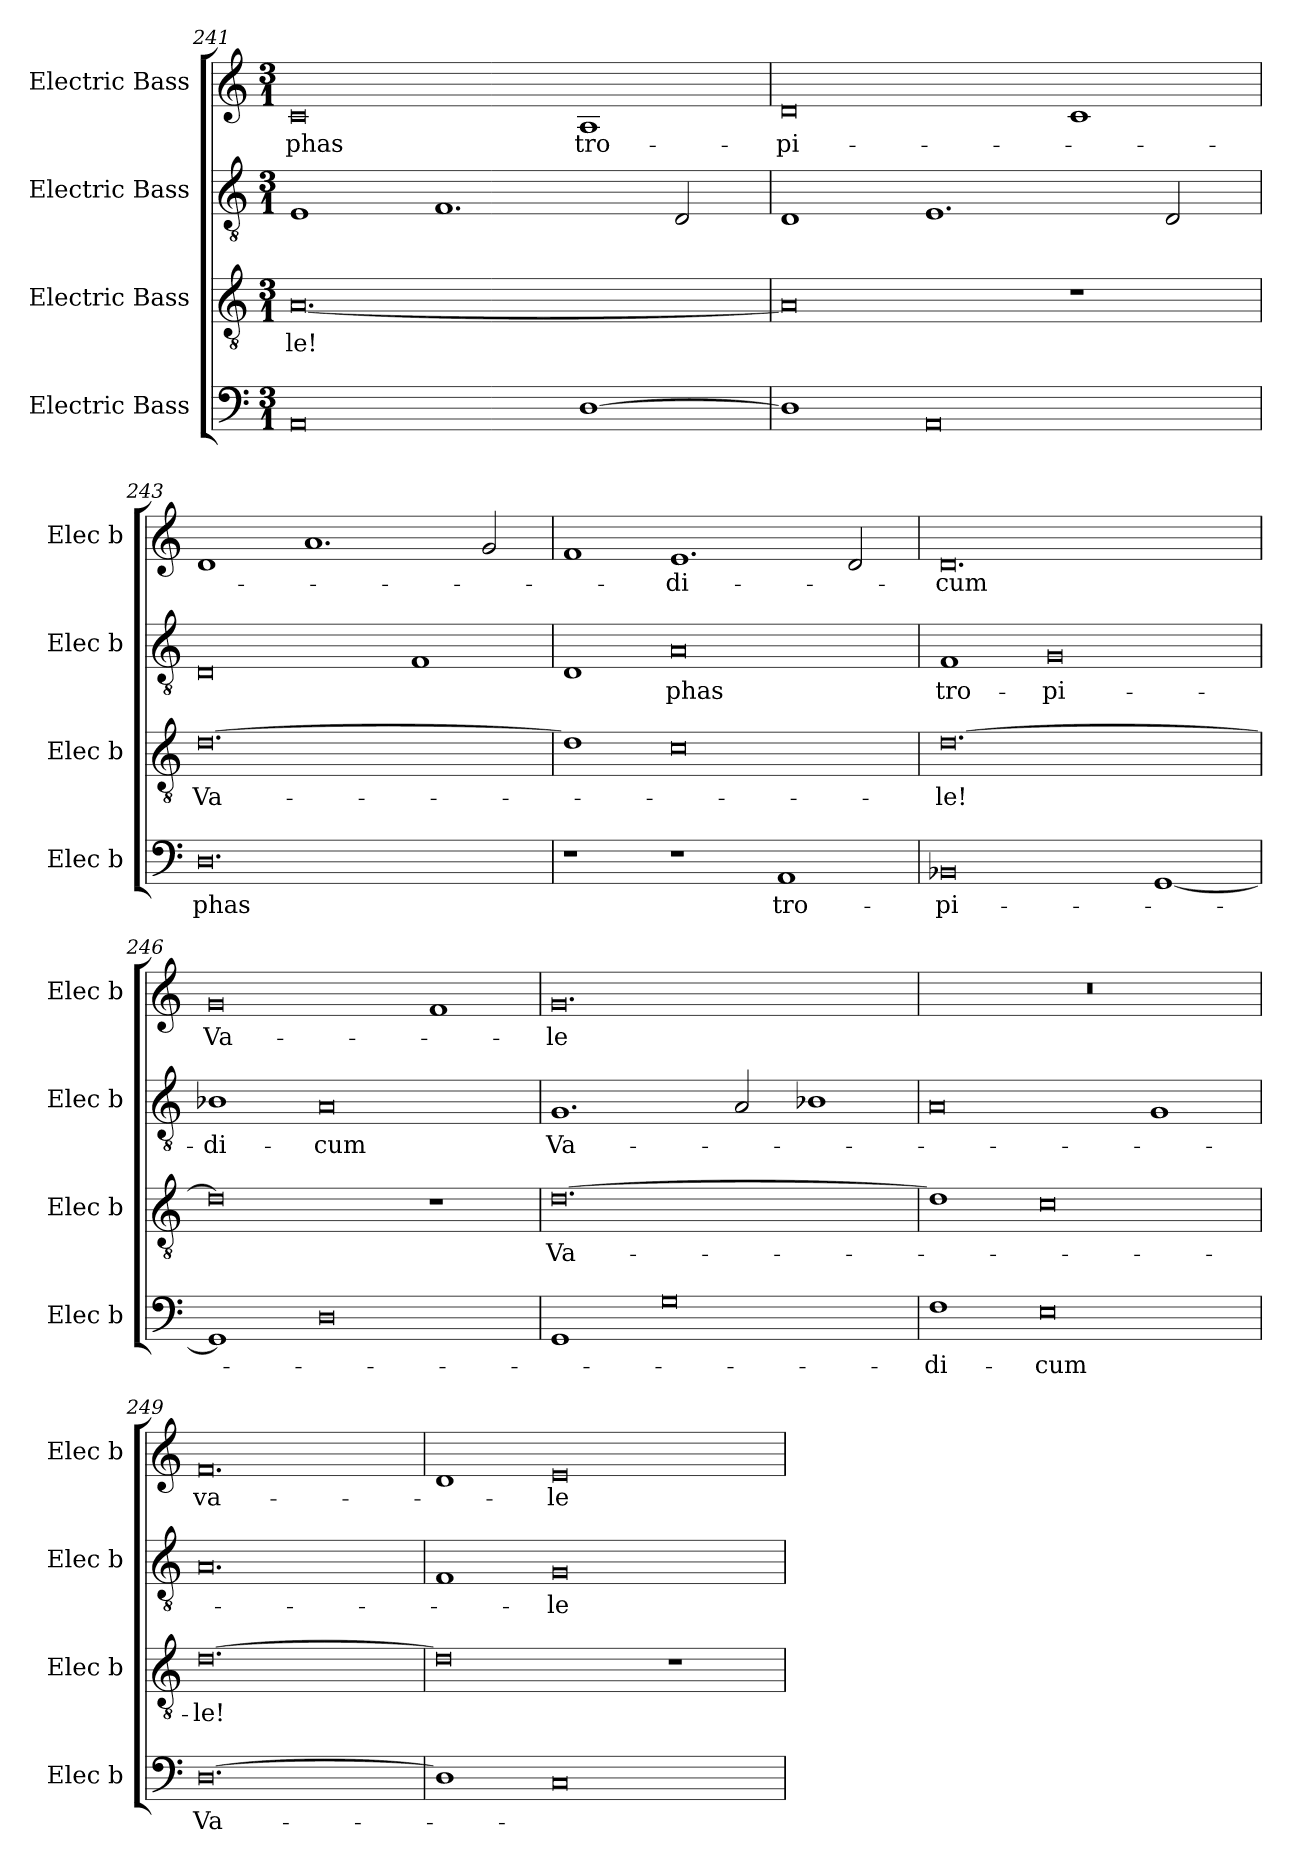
**kern	**text	**kern	**text	**kern	**text	**kern	**text
*part4	*part4	*part3	*part3	*part2	*part2	*part1	*part1
*staff4	*staff4	*staff3	*staff3	*staff2	*staff2	*staff1	*staff1
*I"Electric Bass	*	*I"Electric Bass	*	*I"Electric Bass	*	*I"Electric Bass	*
*I'Elec b	*	*I'Elec b	*	*I'Elec b	*	*I'Elec b	*
*clefF4	*	*clefGv2	*	*clefGv2	*	*clefG2	*
*M3/1	*	*M3/1	*	*M3/1	*	*M3/1	*
=241	=241	=241	=241	=241	=241	=241	=241
!	!	!	!LO:LY:b	!	!	!	!LO:LY:b
0AA	.	[0.A	-le!	1E	.	0c	-phas
.	.	.	.	1.F	.	.	.
!	!	!	!	!	!	!	!LO:LY:b
[1D	.	.	.	.	.	1A	tro-
.	.	.	.	2D/	.	.	.
=242	=242	=242	=242	=242	=242	=242	=242
!	!	!	!	!	!	!	!LO:LY:b
1D]	.	0A]	.	1D	.	0d	-pi-
0AA	.	.	.	1.E	.	.	.
.	.	1r	.	.	.	1c	.
.	.	.	.	2D/	.	.	.
=243	=243	=243	=243	=243	=243	=243	=243
!	!LO:LY:b	!	!LO:LY:b	!	!	!	!
0.D	-phas	[0.d	Va-	0D	.	1d	.
.	.	.	.	.	.	1.a	.
.	.	.	.	1F	.	.	.
.	.	.	.	.	.	2g/	.
!!LO:LB:g=z
=244	=244	=244	=244	=244	=244	=244	=244
1r	.	1d]	.	1D	.	1f	.
!	!	!	!	!	!LO:LY:b	!	!LO:LY:b
1r	.	0c	.	0A	-phas	1.e	-di-
!	!LO:LY:b	!	!	!	!	!	!
1AA	tro-	.	.	.	.	.	.
.	.	.	.	.	.	2d/	.
!!LO:LB:g=z
=245	=245	=245	=245	=245	=245	=245	=245
!	!LO:LY:b	!	!LO:LY:b	!	!LO:LY:b	!	!LO:LY:b
0BB-X	-pi-	[0.d	-le!	1F	tro-	0.d	-cum
!	!	!	!	!	!LO:LY:b	!	!
.	.	.	.	0G	-pi-	.	.
[1GG	.	.	.	.	.	.	.
=246	=246	=246	=246	=246	=246	=246	=246
!	!	!	!	!	!LO:LY:b	!	!LO:LY:b
1GG]	.	0d]	.	1B-X	-di-	0g	Va-
!	!	!	!	!	!LO:LY:b	!	!
0D	.	.	.	0A	-cum	.	.
.	.	1r	.	.	.	1f	.
=247	=247	=247	=247	=247	=247	=247	=247
!	!	!	!LO:LY:b	!	!LO:LY:b	!	!LO:LY:b
1GG	.	[0.d	Va-	1.G	Va-	0.g	-le
0G	.	.	.	.	.	.	.
.	.	.	.	2A/	.	.	.
.	.	.	.	1B-X	.	.	.
=248	=248	=248	=248	=248	=248	=248	=248
!	!LO:LY:b	!	!	!	!	!	!
1F	-di-	1d]	.	0A	.	0.r	.
!	!LO:LY:b	!	!	!	!	!	!
0E	-cum	0c	.	.	.	.	.
.	.	.	.	1G	.	.	.
=249	=249	=249	=249	=249	=249	=249	=249
!	!LO:LY:b	!	!LO:LY:b	!	!	!	!LO:LY:b
[0.D	Va-	[0.d	-le!	0.A	.	0.f	va-
=250	=250	=250	=250	=250	=250	=250	=250
1D]	.	0d]	.	1F	.	1d	.
!	!	!	!	!	!LO:LY:b	!	!LO:LY:b
0C	.	.	.	0G	-le	0e	-le
.	.	1r	.	.	.	.	.
=	=	=	=	=	=	=	=
*-	*-	*-	*-	*-	*-	*-	*-
